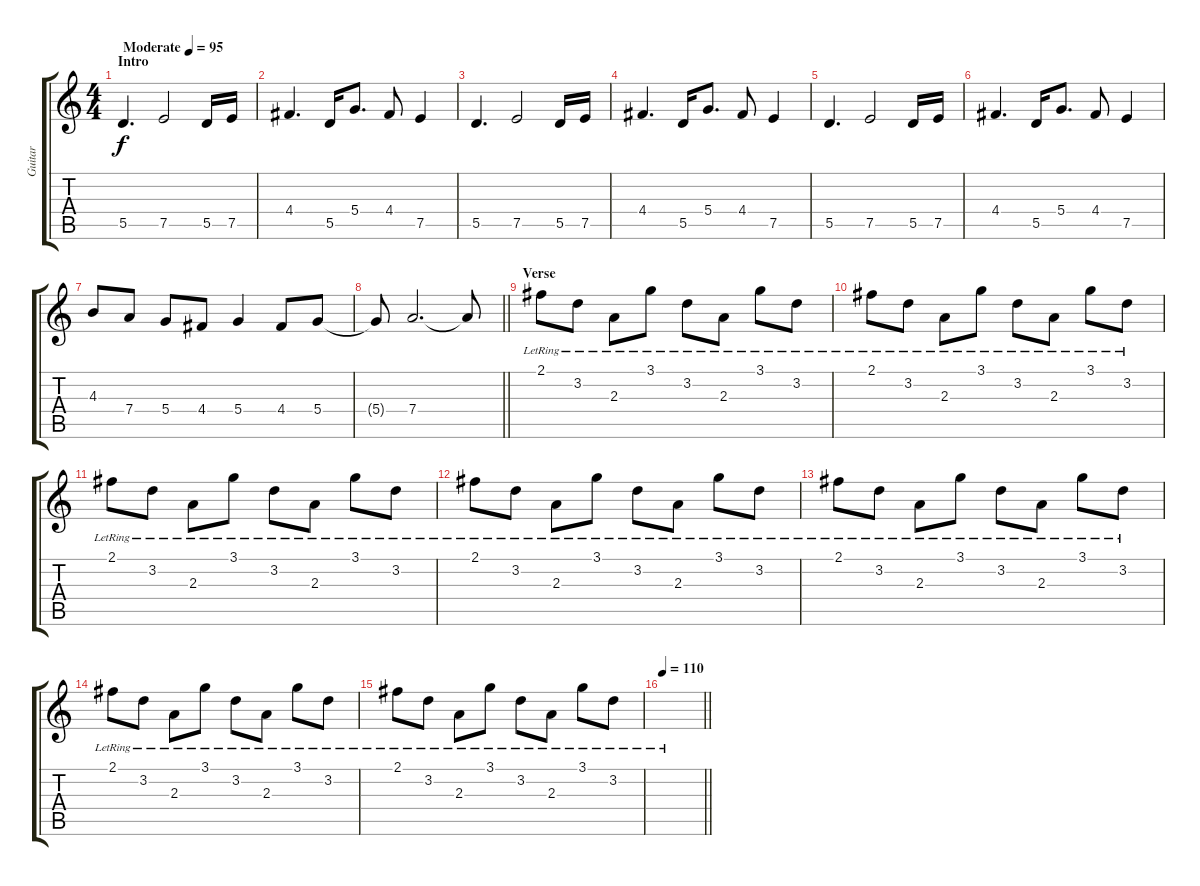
\track ("Guitar" "Guitar") {instrument acousticguitarsteel}
\staff {score tabs}
\tuning (E4 B3 G3 D3 A2 E2) {hide}
\ts (4 4)
\section ("" "Intro")
\tempo (95 "Moderate")
\clef g2
\ks c
5.5.4{d dy f instrument acousticguitarsteel} 7.5.2 5.5.16 7.5.16 |
4.4.4{d} 5.5.16 5.4.8{d} 4.4.8 7.5.4 |
5.5.4{d} 7.5.2 5.5.16 7.5.16 |
4.4.4{d} 5.5.16 5.4.8{d} 4.4.8 7.5.4 |
5.5.4{d} 7.5.2 5.5.16 7.5.16 |
4.4.4{d} 5.5.16 5.4.8{d} 4.4.8 7.5.4 |
4.3.8 7.4.8 5.4.8 4.4.8 5.4.4 4.4.8 5.4.8 |
\barLineRight lightlight
5.4{t}.8 7.4.2{d} 7.4{t}.8 |
\section ("" "Verse")
2.1{lr}.8 3.2{lr}.8 2.3{lr}.8 3.1{lr}.8 3.2{lr}.8 2.3{lr}.8 3.1{lr}.8 3.2{lr}.8 |
2.1{lr}.8 3.2{lr}.8 2.3{lr}.8 3.1{lr}.8 3.2{lr}.8 2.3{lr}.8 3.1{lr}.8 3.2{lr}.8 |
2.1{lr}.8 3.2{lr}.8 2.3{lr}.8 3.1{lr}.8 3.2{lr}.8 2.3{lr}.8 3.1{lr}.8 3.2{lr}.8 |
2.1{lr}.8 3.2{lr}.8 2.3{lr}.8 3.1{lr}.8 3.2{lr}.8 2.3{lr}.8 3.1{lr}.8 3.2{lr}.8 |
2.1{lr}.8 3.2{lr}.8 2.3{lr}.8 3.1{lr}.8 3.2{lr}.8 2.3{lr}.8 3.1{lr}.8 3.2{lr}.8 |
2.1{lr}.8 3.2{lr}.8 2.3{lr}.8 3.1{lr}.8 3.2{lr}.8 2.3{lr}.8 3.1{lr}.8 3.2{lr}.8 |
2.1{lr}.8 3.2{lr}.8 2.3{lr}.8 3.1{lr}.8 3.2{lr}.8 2.3{lr}.8 3.1{lr}.8 3.2{lr}.8 |
\tempo 110
\barLineRight lightlight
